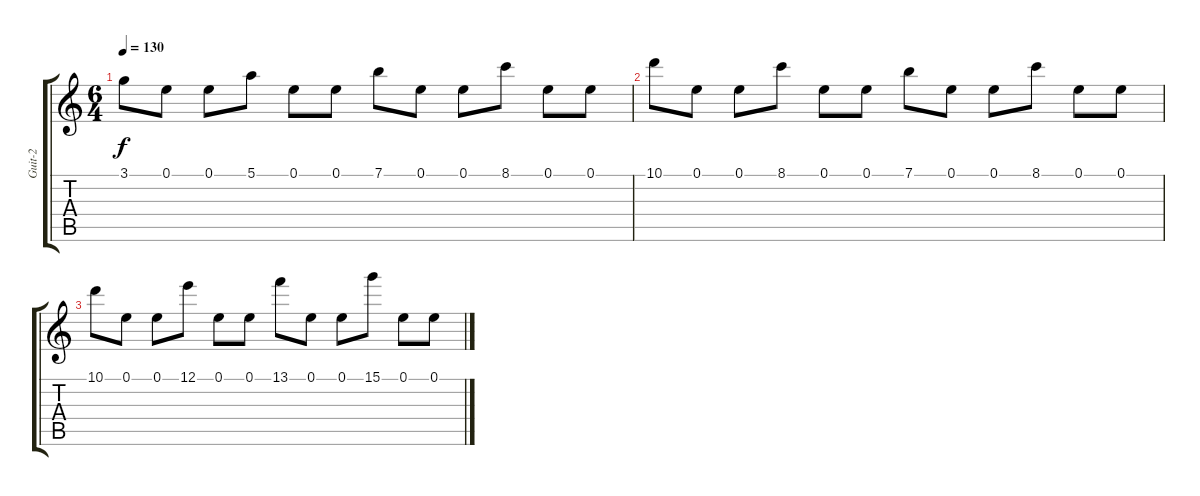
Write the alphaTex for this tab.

\track ("Guit-2" "Guit-2") {instrument acousticguitarsteel}
\staff {score tabs}
\tuning (E4 B3 G3 D3 A2 E2) {hide}
\ts (6 4)
\tempo 130
\clef g2
\ks c
3.1.8{dy f} 0.1.8 0.1.8 5.1.8 0.1.8 0.1.8 7.1.8 0.1.8 0.1.8 8.1.8 0.1.8 0.1.8 |
10.1.8 0.1.8 0.1.8 8.1.8 0.1.8 0.1.8 7.1.8 0.1.8 0.1.8 8.1.8 0.1.8 0.1.8 |
10.1.8 0.1.8 0.1.8 12.1.8 0.1.8 0.1.8 13.1.8 0.1.8 0.1.8 15.1.8 0.1.8 0.1.8
